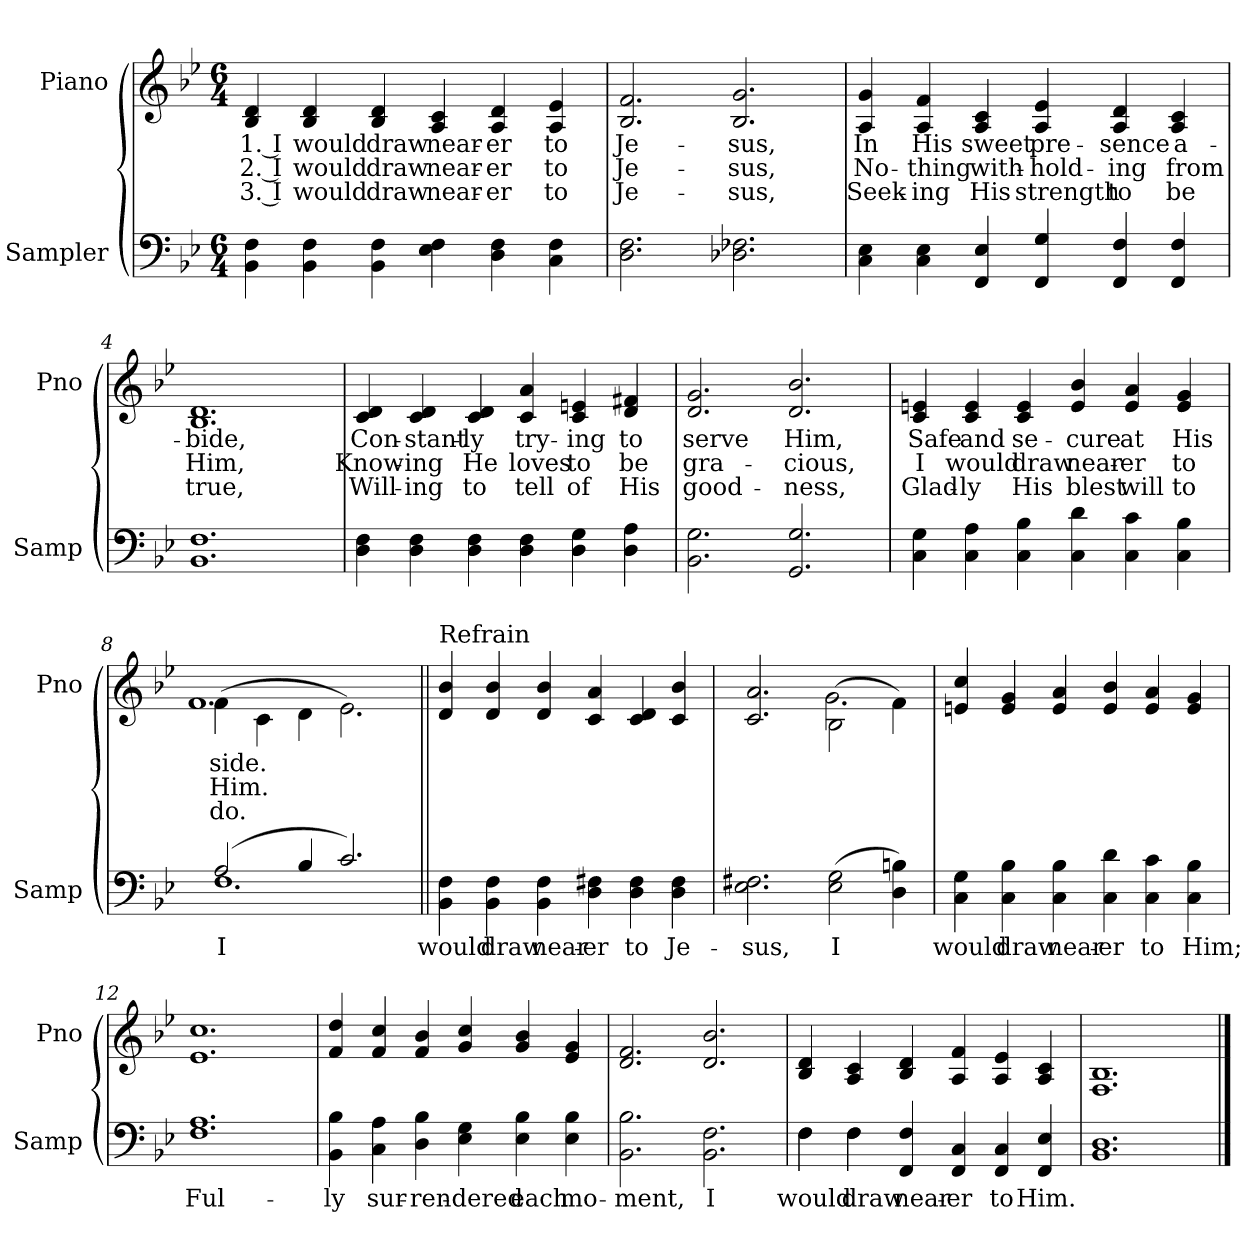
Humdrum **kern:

**kern	**text	**kern	**text	**text	**text
*part2	*part2	*part1	*part1	*part1	*part1
*staff2	*staff2	*staff1	*staff1	*staff1	*staff1
*I"Sampler	*	*I"Piano	*	*	*
*I'Samp	*	*I'Pno	*	*	*
*clefF4	*	*clefG2	*	*	*
*k[b-e-]	*	*k[b-e-]	*	*	*
*B-:	*	*B-:	*	*	*
*M6/4	*	*M6/4	*	*	*
=1	=1	=1	=1	=1	=1
4BB- 4F	.	4B- 4d	1. I	2. I	3. I
4BB- 4F	.	4B- 4d	would	would	would
4BB- 4F	.	4B- 4d	draw	draw	draw
4E- 4F	.	4A 4c	near-	near-	near-
4D 4F	.	4A 4d	-er	-er	-er
4C 4F	.	4A 4e-	to	to	to
=2	=2	=2	=2	=2	=2
2.D 2.F	.	2.B- 2.f	Je-	Je-	Je-
2.D-X 2.F-X	.	2.B- 2.g	-sus,	-sus,	-sus,
=3	=3	=3	=3	=3	=3
4C 4E-	.	4A 4g	In	No-	Seek-
4C 4E-	.	4A 4f	His	-thing	-ing
4FF 4E-	.	4A 4c	sweet	with-	His
4FF 4G	.	4A 4e-	pre-	-hold-	strength
4FF 4F	.	4A 4d	-sence	-ing	to
4FF 4F	.	4A 4c	a-	from	be
=4	=4	=4	=4	=4	=4
1.BB- 1.F	.	1.B- 1.d	-bide,	Him,	true,
=5	=5	=5	=5	=5	=5
4D 4F	.	4c 4d	Con-	Know-	Will-
4D 4F	.	4c 4d	-stant-	-ing	-ing
4D 4F	.	4c 4d	-ly	He	to
4D 4F	.	4c 4a	try-	loves	tell
4D 4G	.	4c 4en	-ing	to	of
4D 4A	.	4d 4f#X	to	be	His
=6	=6	=6	=6	=6	=6
2.BB- 2.G	.	2.d 2.g	serve	gra-	good-
2.GG 2.G	.	2.d 2.b-	Him,	-cious,	-ness,
=7	=7	=7	=7	=7	=7
4C 4G	.	4c 4en	Safe	I	Glad-
4C 4A	.	4c 4e	and	would	-ly
4C 4B-	.	4c 4e	se-	draw	His
4C 4d	.	4e 4b-	-cure	near-	blest
4C 4c	.	4e 4a	at	-er	will
4C 4B-	.	4e 4g	His	to	to
=8	=8	=8	=8	=8	=8
*^	*	*^	*	*	*
(2A/	1.F	I	(4f\	1.f	side.	Him.	do.
.	.	.	4c\	.	.	.	.
4B-/	.	.	4d\	.	.	.	.
2.c/)	.	.	2.e-\)	.	.	.	.
*v	*v	*	*	*	*	*	*
*	*	*v	*v	*	*	*
=9||	=9||	=9||	=9||	=9||	=9||
!	!	!LO:TX:t=Refrain	!	!	!
4BB- 4F	would	4d 4b-	.	.	.
4BB- 4F	draw	4d 4b-	.	.	.
4BB- 4F	near-	4d 4b-	.	.	.
4D 4F#X	-er	4c 4a	.	.	.
4D 4F#	to	4c 4d	.	.	.
4D 4F#	Je-	4c 4b-	.	.	.
=10	=10	=10	=10	=10	=10
*	*	*^	*	*	*
2.E- 2.F#X	-sus,	2.c 2.a	2.ryy	.	.	.
(2E- 2G	I	(2B-\	2.g	.	.	.
4D 4Bn)	.	4f\)	.	.	.	.
*	*	*v	*v	*	*	*
=11	=11	=11	=11	=11	=11
4C 4G	would	4en 4cc	.	.	.
4C 4B-	draw	4e 4g	.	.	.
4C 4B-	near-	4e 4a	.	.	.
4C 4d	-er	4e 4b-	.	.	.
4C 4c	to	4e 4a	.	.	.
4C 4B-	Him;	4e 4g	.	.	.
=12	=12	=12	=12	=12	=12
1.F 1.A	Ful-	1.e- 1.cc	.	.	.
=13	=13	=13	=13	=13	=13
4BB- 4B-	-ly	4f 4dd	.	.	.
4C 4A	sur-	4f 4cc	.	.	.
4D 4B-	-ren-	4f 4b-	.	.	.
4E- 4G	-dered	4g 4cc	.	.	.
4E- 4B-	each	4g 4b-	.	.	.
4E- 4B-	mo-	4e- 4g	.	.	.
=14	=14	=14	=14	=14	=14
2.BB- 2.B-	-ment,	2.d 2.f	.	.	.
2.BB- 2.F	I	2.d 2.b-	.	.	.
=15	=15	=15	=15	=15	=15
*^	*	*	*	*	*
4F\	4F	would	4B- 4d	.	.	.
4F\	4F	draw	4A 4c	.	.	.
4FF 4F	1ryy	near-	4B- 4d	.	.	.
4FF 4C	.	-er	4A 4f	.	.	.
4FF 4C	.	to	4A 4e-	.	.	.
4FF 4E-	.	Him.	4A 4c	.	.	.
*v	*v	*	*	*	*	*
=16	=16	=16	=16	=16	=16
1.BB- 1.D	.	1.F 1.B-	.	.	.
==	==	==	==	==	==
*-	*-	*-	*-	*-	*-
